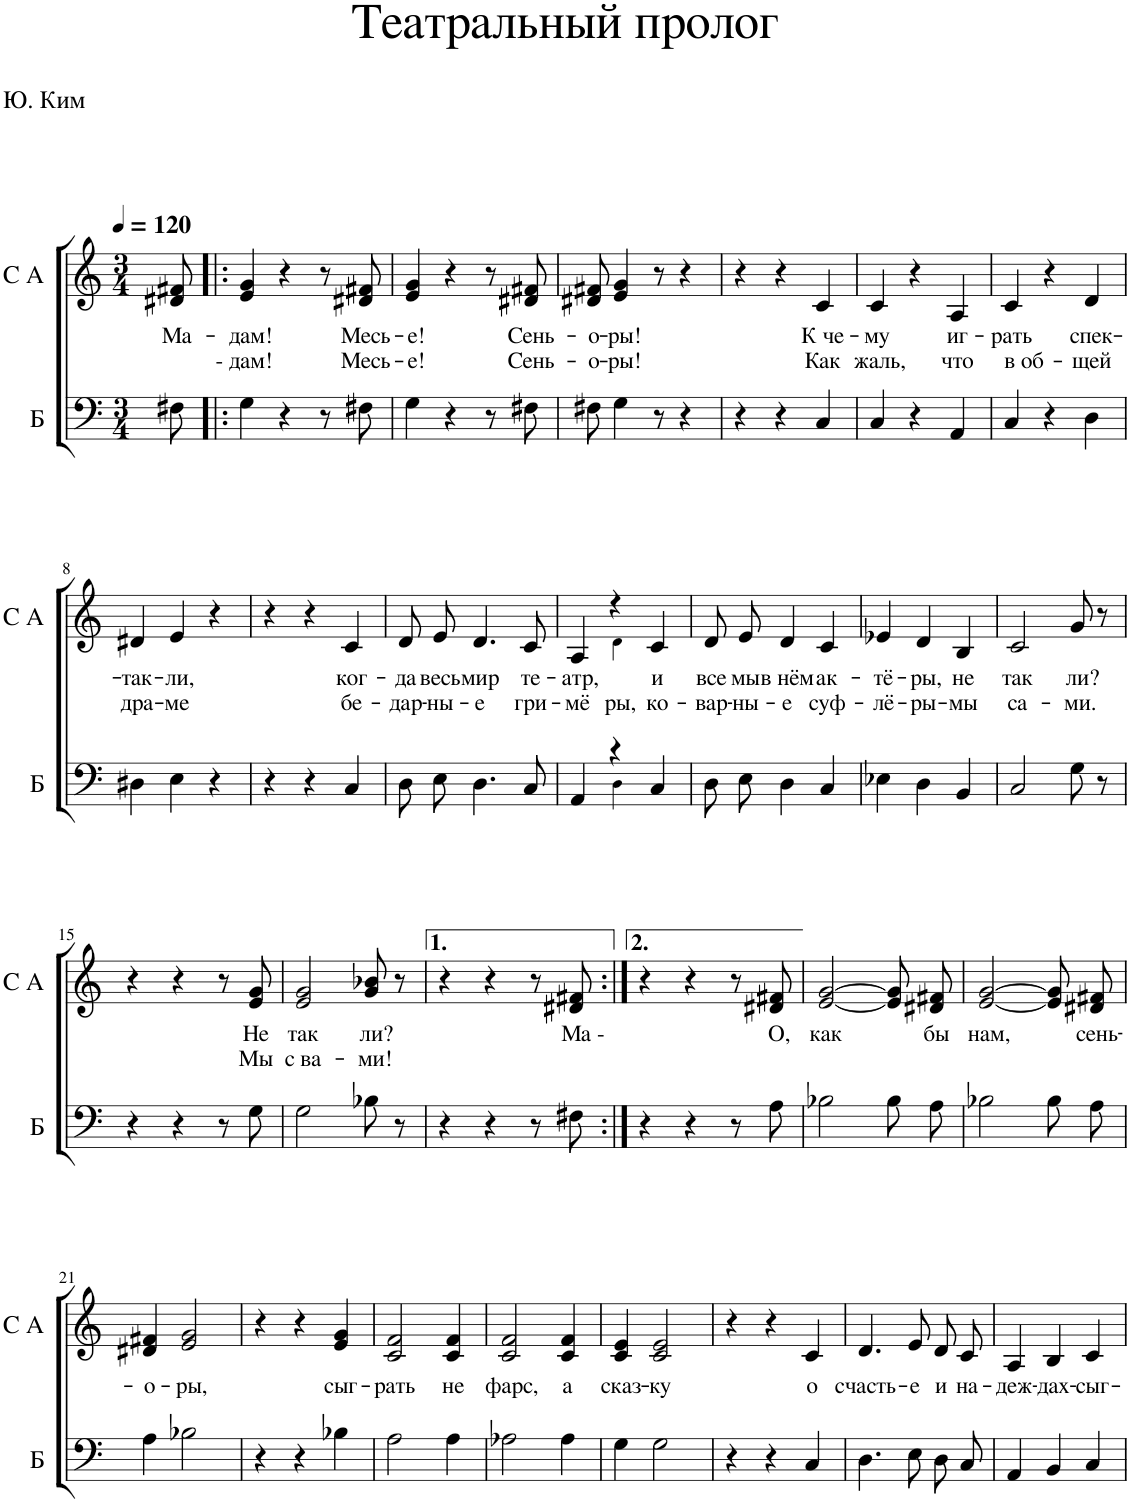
**kern	**kern	**text	**text
*part2	*part1	*part1	*part1
*staff2	*staff1	*staff1	*staff1
*I"Б	*I"С А	*	*
*clefF4	*clefG2	*	*
*Trd1c2	*	*	*
*k[]	*k[]	*	*
*M3/4	*M3/4	*	*
*MM120	*MM120	*	*
=1	=1	=1	=1
!	!	!LO:LY:b	!
8F#X\	8d#X/ 8f#X/	Ма-	.
=2!|:	=2!|:	=2!|:	=2!|:
!	!	!LO:LY:b	!LO:LY:b
4G\	4e/ 4g/	-дам!	- дам!
4r	4r	.	.
8r	8r	.	.
!	!	!LO:LY:b	!LO:LY:b
8F#X\	8d#X/ 8f#X/	Месь-	Месь-
=3	=3	=3	=3
!	!	!LO:LY:b	!LO:LY:b
4G\	4e/ 4g/	-е!	-е!
4r	4r	.	.
8r	8r	.	.
!	!	!LO:LY:b	!LO:LY:b
8F#X\	8d#X/ 8f#X/	Сень-	Сень-
=4	=4	=4	=4
!	!	!LO:LY:b	!LO:LY:b
8F#X\	8d#X/ 8f#X/	-о-	-о-
!	!	!LO:LY:b	!LO:LY:b
4G\	4e/ 4g/	-ры!	-ры!
8r	8r	.	.
4r	4r	.	.
=5	=5	=5	=5
4r	4r	.	.
4r	4r	.	.
!	!	!LO:LY:b	!LO:LY:b
4C/	4c/	К че-	Как
=6	=6	=6	=6
!	!	!LO:LY:b	!LO:LY:b
4C/	4c/	-му	жаль,
4r	4r	.	.
!	!	!LO:LY:b	!LO:LY:b
4AA/	4A/	иг-	что
=7	=7	=7	=7
!	!	!LO:LY:b	!LO:LY:b
4C/	4c/	-рать	в об-
4r	4r	.	.
!	!	!LO:LY:b	!LO:LY:b
4D\	4d/	спек-	-щей
!!LO:LB:g=z
=8	=8	=8	=8
!	!	!LO:LY:b	!LO:LY:b
4D#X\	4d#X/	-так-	дра-
!	!	!LO:LY:b	!LO:LY:b
4E\	4e/	-ли,	-ме
4r	4r	.	.
=9	=9	=9	=9
4r	4r	.	.
4r	4r	.	.
!	!	!LO:LY:b	!LO:LY:b
4C/	4c/	ког-	бе-
=10	=10	=10	=10
!	!	!LO:LY:b	!LO:LY:b
8D\L	8d/L	-да	-дар-
!	!	!LO:LY:b	!LO:LY:b
8E\J	8e/J	весь	-ны-
!	!	!LO:LY:b	!LO:LY:b
4.D\	4.d/	мир	-е
!	!	!LO:LY:b	!LO:LY:b
8C/	8c/	те-	гри-
=11	=11	=11	=11
*^	*	*	*
!	!	!	!LO:LY:b	!LO:LY:b
*	*	*^	*	*
4AA/	4ryy	4A/	4ryy	-атр,	-мё-
!	!	!	!	!	!LO:LY:b
4r	4D\	4r	4d\	.	ры,
!	!	!	!	!LO:LY:b	!LO:LY:b
4C/	4ryy	4c/	4ryy	и	-ко-
=12	=12	=12	=12	=12	=12
!	!	!	!	!LO:LY:b	!LO:LY:b
*v	*v	*	*	*	*
*	*v	*v	*	*
8D\L	8d/L	все	-вар-
!	!	!LO:LY:b	!LO:LY:b
8E\J	8e/J	мы	-ны-
!	!	!LO:LY:b	!LO:LY:b
4D\	4d/	в нём	-е
!	!	!LO:LY:b	!LO:LY:b
4C/	4c/	ак-	суф-
=13	=13	=13	=13
!	!	!LO:LY:b	!LO:LY:b
4E-X\	4e-X/	-тё-	-лё-
!	!	!LO:LY:b	!LO:LY:b
4D\	4d/	-ры,	-ры-
!	!	!LO:LY:b	!LO:LY:b
4BB/	4B/	не	-мы
=14	=14	=14	=14
!	!	!LO:LY:b	!LO:LY:b
2C/	2c/	так	са-
!	!	!LO:LY:b	!LO:LY:b
8G\	8g/	ли?	-ми.
8r	8r	.	.
!!LO:LB:g=z
=15	=15	=15	=15
4r	4r	.	.
4r	4r	.	.
8r	8r	.	.
!	!	!LO:LY:b	!LO:LY:b
8G\	8e/ 8g/	Не	Мы
=16	=16	=16	=16
!	!	!LO:LY:b	!LO:LY:b
2G\	2e/ 2g/	так	с ва-
!	!	!LO:LY:b	!LO:LY:b
8B-X\	8g/ 8b-X/	ли?	-ми!
8r	8r	.	.
=17	=17	=17	=17
4r	4r	.	.
4r	4r	.	.
8r	8r	.	.
!	!	!LO:LY:b	!
8F#X\	8d#X/ 8f#X/	Ма -	.
=18:|!	=18:|!	=18:|!	=18:|!
4r	4r	.	.
4r	4r	.	.
8r	8r	.	.
!	!	!LO:LY:b	!
8A\	8d#X/ 8f#X/	О,	.
=19	=19	=19	=19
!	!	!LO:LY:b	!
2B-X\	[2e/ [2g/	как	.
8B-\L	8e]/ 8g]/L	.	.
!	!	!LO:LY:b	!
8A\J	8d#X/ 8f#X/J	бы	.
=20	=20	=20	=20
!	!	!LO:LY:b	!
2B-X\	[2e/ [2g/	нам,	.
8B-\L	8e]/ 8g]/L	.	.
!	!	!LO:LY:b	!
8A\J	8d#X/ 8f#X/J	сень-	.
!!LO:LB:g=z
=21	=21	=21	=21
!	!	!LO:LY:b	!
4A\	4d#X/ 4f#X/	-о-	.
!	!	!LO:LY:b	!
2B-X\	2e/ 2g/	-ры,	.
=22	=22	=22	=22
4r	4r	.	.
4r	4r	.	.
!	!	!LO:LY:b	!
4B-X\	4e/ 4g/	сыг-	.
=23	=23	=23	=23
!	!	!LO:LY:b	!
2A\	2c/ 2f/	-рать	.
!	!	!LO:LY:b	!
4A\	4c/ 4f/	не	.
=24	=24	=24	=24
!	!	!LO:LY:b	!
2A-X\	2c/ 2f/	фарс,	.
!	!	!LO:LY:b	!
4A-\	4c/ 4f/	а	.
=25	=25	=25	=25
!	!	!LO:LY:b	!
4G\	4c/ 4e/	сказ-	.
!	!	!LO:LY:b	!
2G\	2c/ 2e/	-ку	.
=26	=26	=26	=26
4r	4r	.	.
4r	4r	.	.
!	!	!LO:LY:b	!
4C/	4c/	о	.
=27	=27	=27	=27
!	!	!LO:LY:b	!
4.D\	4.d/	счасть-	.
!	!	!LO:LY:b	!
8E\	8e/	-е	.
!	!	!LO:LY:b	!
8D/L	8d/L	и	.
!	!	!LO:LY:b	!
8C/J	8c/J	на-	.
=28	=28	=28	=28
!	!	!LO:LY:b	!
4AA/	4A/	-деж-	.
!	!	!LO:LY:b	!
4BB/	4B/	-дах-	.
!	!	!LO:LY:b	!
4C/	4c/	-сыг-	.
=	=	=	=
*-	*-	*-	*-
